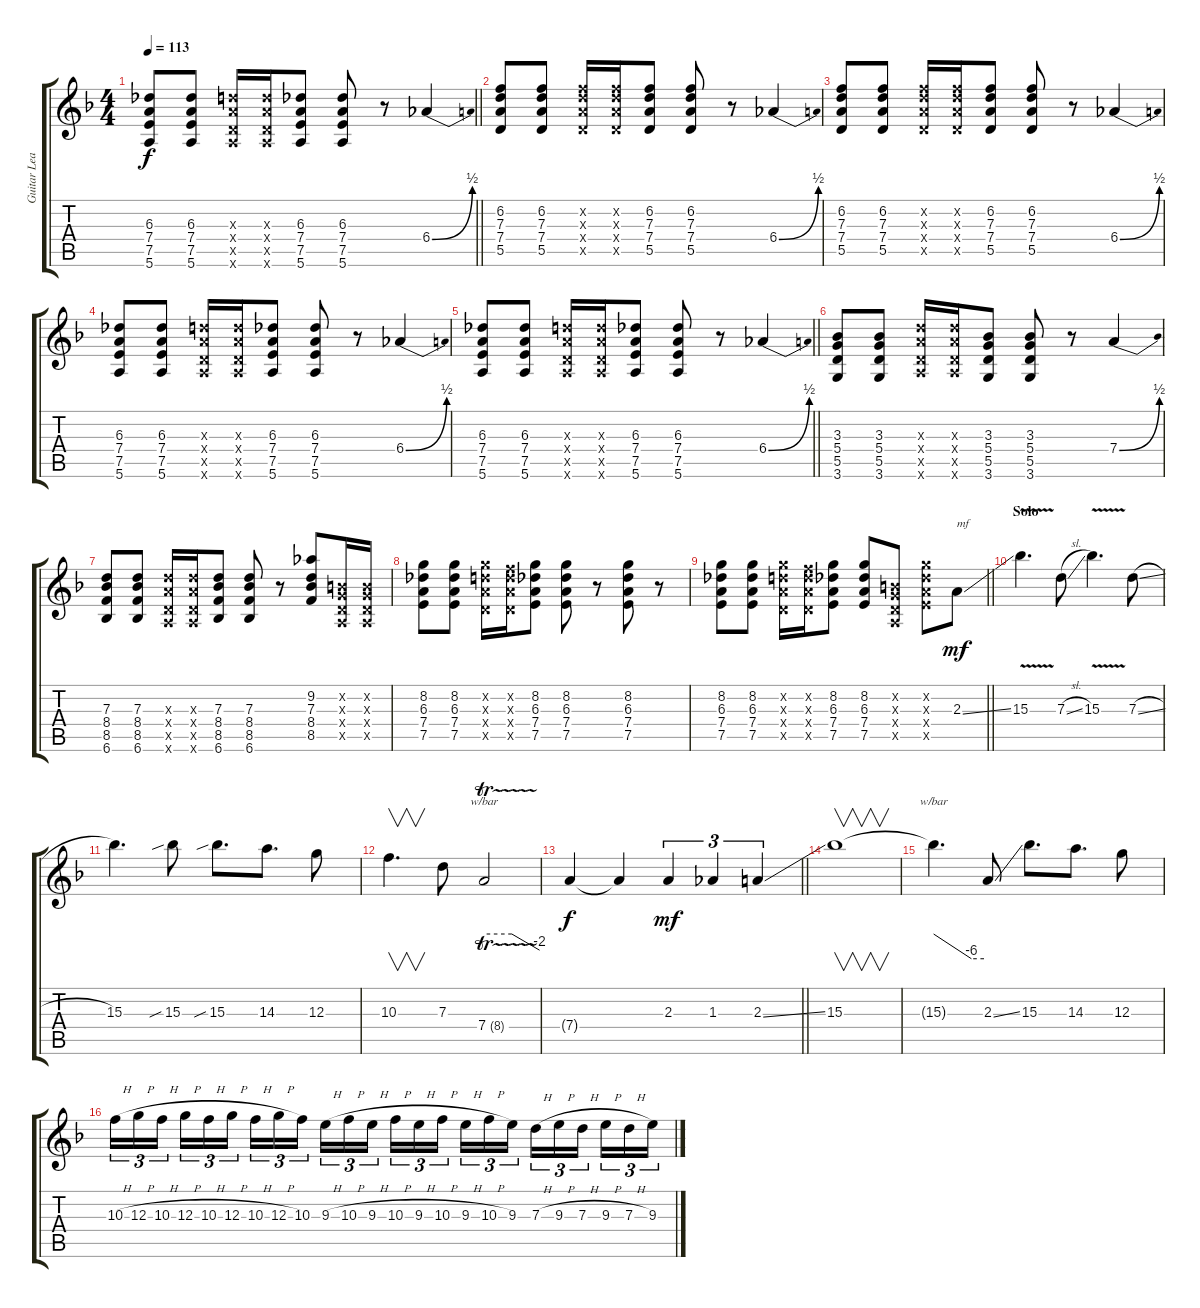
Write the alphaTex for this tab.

\track ("Guitar Lead" "Guitar Lea") {instrument overdrivenguitar}
\staff {score tabs}
\tuning (E4 B3 G3 D3 A2 E2) {hide}
\ts (4 4)
\tempo 113
\clef g2
\barLineRight lightlight
\ks dminor
(6.3 7.4 7.5 5.6).8{dy f} (6.3 7.4 7.5 5.6).8 (7.3{x} 7.4{x} 5.5{x} 5.6{x}).16 (7.3{x} 7.4{x} 5.5{x} 5.6{x}).16 (6.3 7.4 7.5 5.6).8 (6.3 7.4 7.5 5.6).8 r.8 6.4{be (bend 0 0 60 2)}.4 |
\section ("" "")
(6.2 7.3 7.4 5.5).8 (6.2 7.3 7.4 5.5).8 (6.2{x} 7.3{x} 7.4{x} 5.5{x}).16 (6.2{x} 7.3{x} 7.4{x} 5.5{x}).16 (6.2 7.3 7.4 5.5).8 (6.2 7.3 7.4 5.5).8 r.8 6.4{be (bend 0 0 60 2)}.4 |
(6.2 7.3 7.4 5.5).8 (6.2 7.3 7.4 5.5).8 (6.2{x} 7.3{x} 7.4{x} 5.5{x}).16 (6.2{x} 7.3{x} 7.4{x} 5.5{x}).16 (6.2 7.3 7.4 5.5).8 (6.2 7.3 7.4 5.5).8 r.8 6.4{be (bend 0 0 60 2)}.4 |
(6.3 7.4 7.5 5.6).8 (6.3 7.4 7.5 5.6).8 (7.3{x} 7.4{x} 5.5{x} 5.6{x}).16 (7.3{x} 7.4{x} 5.5{x} 5.6{x}).16 (6.3 7.4 7.5 5.6).8 (6.3 7.4 7.5 5.6).8 r.8 6.4{be (bend 0 0 60 2)}.4 |
\barLineRight lightlight
(6.3 7.4 7.5 5.6).8 (6.3 7.4 7.5 5.6).8 (7.3{x} 7.4{x} 5.5{x} 5.6{x}).16 (7.3{x} 7.4{x} 5.5{x} 5.6{x}).16 (6.3 7.4 7.5 5.6).8 (6.3 7.4 7.5 5.6).8 r.8 6.4{be (bend 0 0 60 2)}.4 |
\section ("" "")
(3.3 5.4 5.5 3.6).8 (3.3 5.4 5.5 3.6).8 (7.3{x} 7.4{x} 5.5{x} 5.6{x}).16 (7.3{x} 7.4{x} 5.5{x} 5.6{x}).16 (3.3 5.4 5.5 3.6).8 (3.3 5.4 5.5 3.6).8 r.8 7.4{be (bend 0 0 60 2)}.4 |
(7.3 8.4 8.5 6.6).8 (7.3 8.4 8.5 6.6).8 (7.3{x} 7.4{x} 5.5{x} 5.6{x}).16 (7.3{x} 7.4{x} 5.5{x} 5.6{x}).16 (7.3 8.4 8.5 6.6).8 (7.3 8.4 8.5 6.6).8 r.8 (9.2 7.3 8.4 8.5).8 (0.2{x} 0.3{x} 0.4{x} 0.5{x}).16 (0.2{x} 0.3{x} 0.4{x} 0.5{x}).16 |
(8.2 6.3 7.4 7.5).8 (8.2 6.3 7.4 7.5).8 (8.2{x} 7.3{x} 7.4{x} 5.5{x}).16 (6.2{x} 7.3{x} 7.4{x} 5.5{x}).16 (8.2 6.3 7.4 7.5).8 (8.2 6.3 7.4 7.5).8 r.8 (8.2 6.3 7.4 7.5).8 r.8 |
\barLineRight lightlight
(8.2 6.3 7.4 7.5).8 (8.2 6.3 7.4 7.5).8 (8.2{x} 7.3{x} 7.4{x} 5.5{x}).16 (6.2{x} 7.3{x} 7.4{x} 5.5{x}).16 (8.2 6.3 7.4 7.5).8 (8.2 6.3 7.4 7.5).8 (0.2{x} 0.3{x} 0.4{x} 0.5{x}).8 (8.2{x} 6.3{x} 7.4{x} 7.5{x}).8 2.3{ss}.8{txt "mf" dy mf} |
\section ("" "Solo")
15.3{v}.4{d} 7.3{sl}.8 15.3{v}.4{d} 7.3{sl}.8 |
15.3.4{d} 15.3{sib}.8 15.3{sib}.8{d} 14.3.8{d} 12.3.8 |
10.3.4{v d} 7.3.8 7.4{tr (8 32)}.2{tbe (custom default 0 0 30 0 60 -8)} |
\barLineRight lightlight
7.4{t}.4{dy f} 7.4{t}.4 2.3.4{tu (3 2) dy mf} 1.3.4{tu (3 2)} 2.3{ss}.4{tu (3 2)} |
\section ("" "")
15.3.1{v} |
15.3{t}.4{d tbe (custom default 0 0 45 -24 60 -24)} 2.3{ss}.8 15.3.8{d} 14.3.8{d} 12.3.8 |
10.3{h}.16{tu (3 2)} 12.3{h}.16{tu (3 2)} 10.3{h}.16{tu (3 2) beam splitsecondary} 12.3{h}.16{tu (3 2)} 10.3{h}.16{tu (3 2)} 12.3{h}.16{tu (3 2)} 10.3{h}.16{tu (3 2)} 12.3{h}.16{tu (3 2)} 10.3.16{tu (3 2) beam splitsecondary} 9.3{h}.16{tu (3 2)} 10.3{h}.16{tu (3 2)} 9.3{h}.16{tu (3 2)} 10.3{h}.16{tu (3 2)} 9.3{h}.16{tu (3 2)} 10.3{h}.16{tu (3 2) beam splitsecondary} 9.3{h}.16{tu (3 2)} 10.3{h}.16{tu (3 2)} 9.3.16{tu (3 2)} 7.3{h}.16{tu (3 2)} 9.3{h}.16{tu (3 2)} 7.3{h}.16{tu (3 2) beam splitsecondary} 9.3{h}.16{tu (3 2)} 7.3{h}.16{tu (3 2)} 9.3{h}.16{tu (3 2)}
